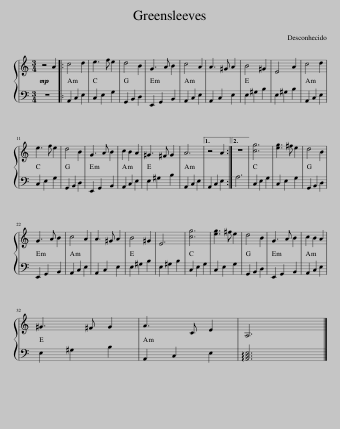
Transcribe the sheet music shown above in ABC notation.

X:1
%%score { 1 | 2 }
L:1/8
M:3/4
I:linebreak $
K:C
V:1 treble
V:2 bass
V:1
!mp! z4 A2 |: c4 d2 | e3 f e2 | d4 B2 | G3 A B2 | %5
 c4 A2 | A3 ^G A2 | B4 ^G2 | E4 A2 | c4 d2 |$ %10
 e3 f e2 | d4 B2 | G3 A B2 | c2 B2 A2 | ^G3 ^F G2 | %15
 A6 |1 z4 A2 :|2 z6 || [cg]6 | [eg]3 ^f e2 | %20
 d4 B2 |$ G3 A B2 | c4 A2 | A3 ^G A2 | B4 ^G2 | %25
 E6 | [cg]6 | [eg]3 ^f e2 | d4 B2 | G3 A B2 | %30
 c2 B2 A2 |$ ^G3 ^F G2 | A3 C E2 | A,6 |] %34
V:2
 z6 |: A,,2 C,2 E,2 | C,2 E,2 G,2 | G,,2 B,,2 D,2 | E,,2 G,,2 B,,2 | %5
 A,,2 C,2 E,2 | A,,2 C,2 E,2 | E,2 ^G,2 B,2 | E,2 ^G,2 B,2 | A,,2 C,2 E,2 |$ %10
 C,2 E,2 G,2 | G,,2 B,,2 D,2 | E,,2 G,,2 B,,2 | A,,2 C,2 E,2 | E,2 ^G,2 B,2 | %15
 A,,2 C,2 E,2 |1 A,,2 C,2 E,2 :|2 A,6 || C,2 E,2 G,2 | C,2 E,2 G,2 | %20
 G,,2 B,,2 D,2 |$ E,,2 G,,2 B,,2 | A,,2 C,2 E,2 | A,,2 C,2 E,2 | E,2 ^G,2 B,2 | %25
 E,2 ^G,2 B,2 | C,2 E,2 G,2 | C,2 E,2 G,2 | G,,2 B,,2 D,2 | E,,2 G,,2 B,,2 | %30
 A,,2 C,2 E,2 |$ E,2 ^G,2 B,2 | A,,2 C,2 E,2 | !arpeggio![A,,C,E,]6 |] %34
